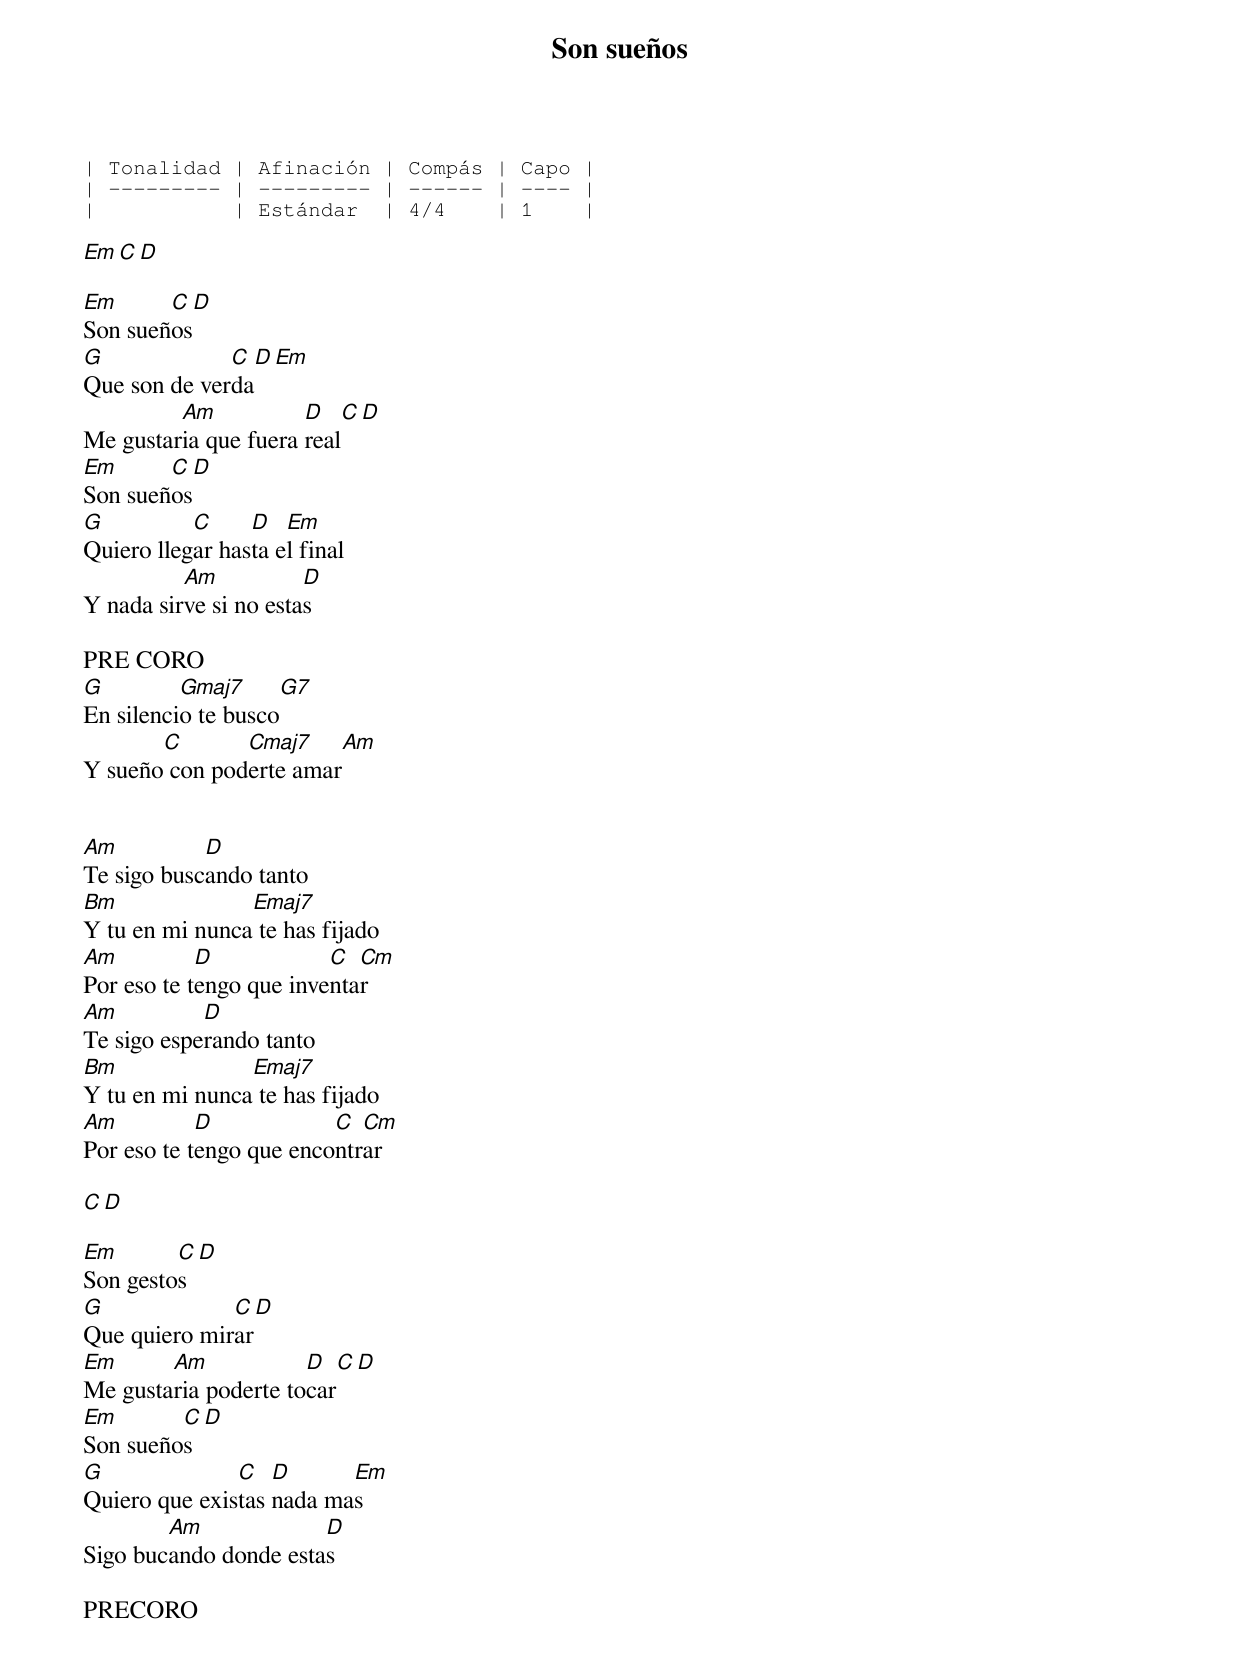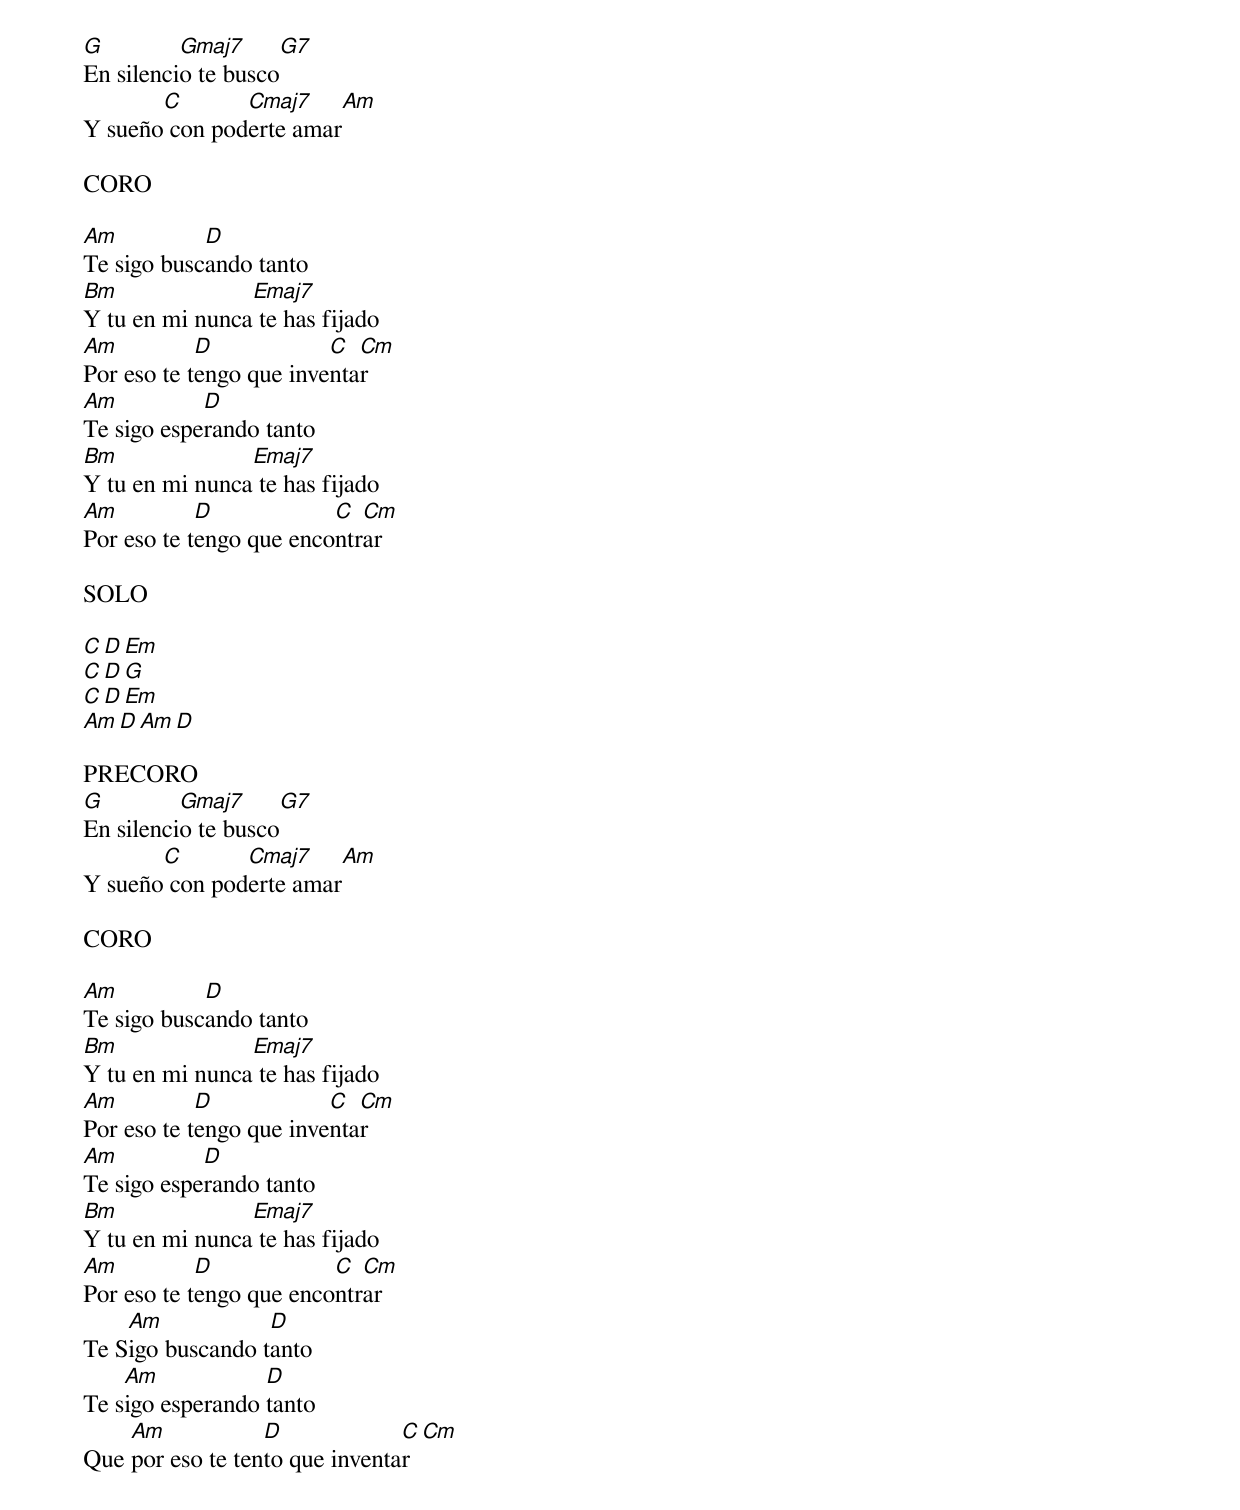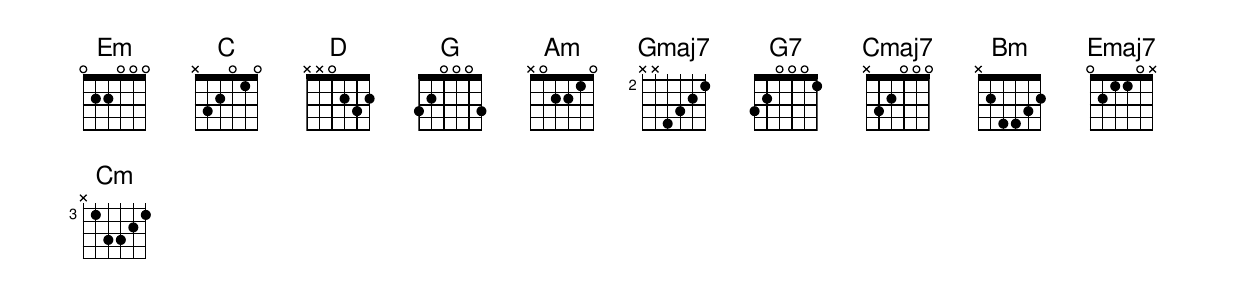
Son sueños


| Tonalidad | Afinación | Compás | Capo |
| --------- | --------- | ------ | ---- |
|           | Estándar  | 4/4    | 1    |

Em C D

Em      C   D
Son sueños
G             C  D Em
Que son de verda
         Am           D    C  D
Me gustaria que fuera real
Em      C   D
Son sueños
G          C     D   Em
Quiero llegar hasta el final
          Am           D
Y nada sirve si no estas

PRE CORO
G         Gmaj7      G7
En silencio te busco
       C       Cmaj7    Am
Y sueño con poderte amar


Am          D
Te sigo buscando tanto
Bm              Emaj7
Y tu en mi nunca te has fijado
Am          D            C  Cm
Por eso te tengo que inventar
Am          D
Te sigo esperando tanto
Bm              Emaj7
Y tu en mi nunca te has fijado
Am          D            C  Cm
Por eso te tengo que encontrar

C  D

Em       C  D
Son gestos
G             C D
Que quiero mirar
Em      Am            D   C  D
Me gustaria poderte tocar
Em       C  D
Son sueños
G              C   D      Em
Quiero que existas nada mas
        Am             D
Sigo bucando donde estas

PRECORO
G         Gmaj7      G7
En silencio te busco
       C       Cmaj7    Am
Y sueño con poderte amar

CORO

Am          D
Te sigo buscando tanto
Bm              Emaj7
Y tu en mi nunca te has fijado
Am          D            C  Cm
Por eso te tengo que inventar
Am          D
Te sigo esperando tanto
Bm              Emaj7
Y tu en mi nunca te has fijado
Am          D            C  Cm
Por eso te tengo que encontrar

SOLO

C  D  Em
C  D   G
C  D  Em
Am D Am D

PRECORO
G         Gmaj7      G7
En silencio te busco
       C       Cmaj7    Am
Y sueño con poderte amar

CORO

Am          D
Te sigo buscando tanto
Bm              Emaj7
Y tu en mi nunca te has fijado
Am          D            C  Cm
Por eso te tengo que inventar
Am          D
Te sigo esperando tanto
Bm              Emaj7
Y tu en mi nunca te has fijado
Am          D            C  Cm
Por eso te tengo que encontrar
    Am            D
Te Sigo buscando tanto
    Am            D
Te sigo esperando tanto
    Am            D             C Cm
Que por eso te tento que inventar
